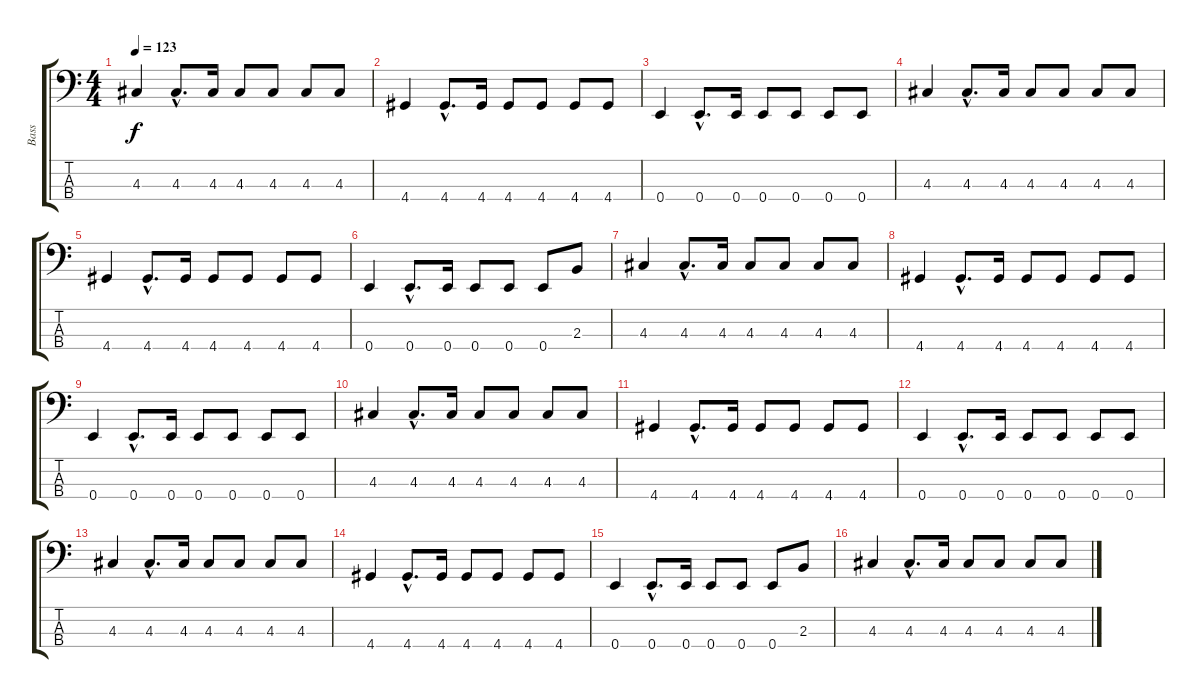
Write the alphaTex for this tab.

\track ("Bass" "Bass") {instrument electricbassfinger}
\staff {score tabs}
\tuning (G2 D2 A1 E1) {hide}
\ts (4 4)
\tempo 123
\clef f4
\ks c
4.3.4{dy f} 4.3{hac}.8{d} 4.3.16 4.3.8 4.3.8 4.3.8 4.3.8 |
4.4.4 4.4{hac}.8{d} 4.4.16 4.4.8 4.4.8 4.4.8 4.4.8 |
0.4.4 0.4{hac}.8{d} 0.4.16 0.4.8 0.4.8 0.4.8 0.4.8 |
4.3.4 4.3{hac}.8{d} 4.3.16 4.3.8 4.3.8 4.3.8 4.3.8 |
4.4.4 4.4{hac}.8{d} 4.4.16 4.4.8 4.4.8 4.4.8 4.4.8 |
0.4.4 0.4{hac}.8{d} 0.4.16 0.4.8 0.4.8 0.4.8 2.3.8 |
4.3.4 4.3{hac}.8{d} 4.3.16 4.3.8 4.3.8 4.3.8 4.3.8 |
4.4.4 4.4{hac}.8{d} 4.4.16 4.4.8 4.4.8 4.4.8 4.4.8 |
0.4.4 0.4{hac}.8{d} 0.4.16 0.4.8 0.4.8 0.4.8 0.4.8 |
4.3.4 4.3{hac}.8{d} 4.3.16 4.3.8 4.3.8 4.3.8 4.3.8 |
4.4.4 4.4{hac}.8{d} 4.4.16 4.4.8 4.4.8 4.4.8 4.4.8 |
0.4.4 0.4{hac}.8{d} 0.4.16 0.4.8 0.4.8 0.4.8 0.4.8 |
4.3.4 4.3{hac}.8{d} 4.3.16 4.3.8 4.3.8 4.3.8 4.3.8 |
4.4.4{volume 10} 4.4{hac}.8{d} 4.4.16 4.4.8 4.4.8 4.4.8 4.4.8 |
0.4.4 0.4{hac}.8{d} 0.4.16 0.4.8 0.4.8 0.4.8 2.3.8 |
4.3.4{volume 6} 4.3{hac}.8{d} 4.3.16 4.3.8 4.3.8 4.3.8 4.3.8
